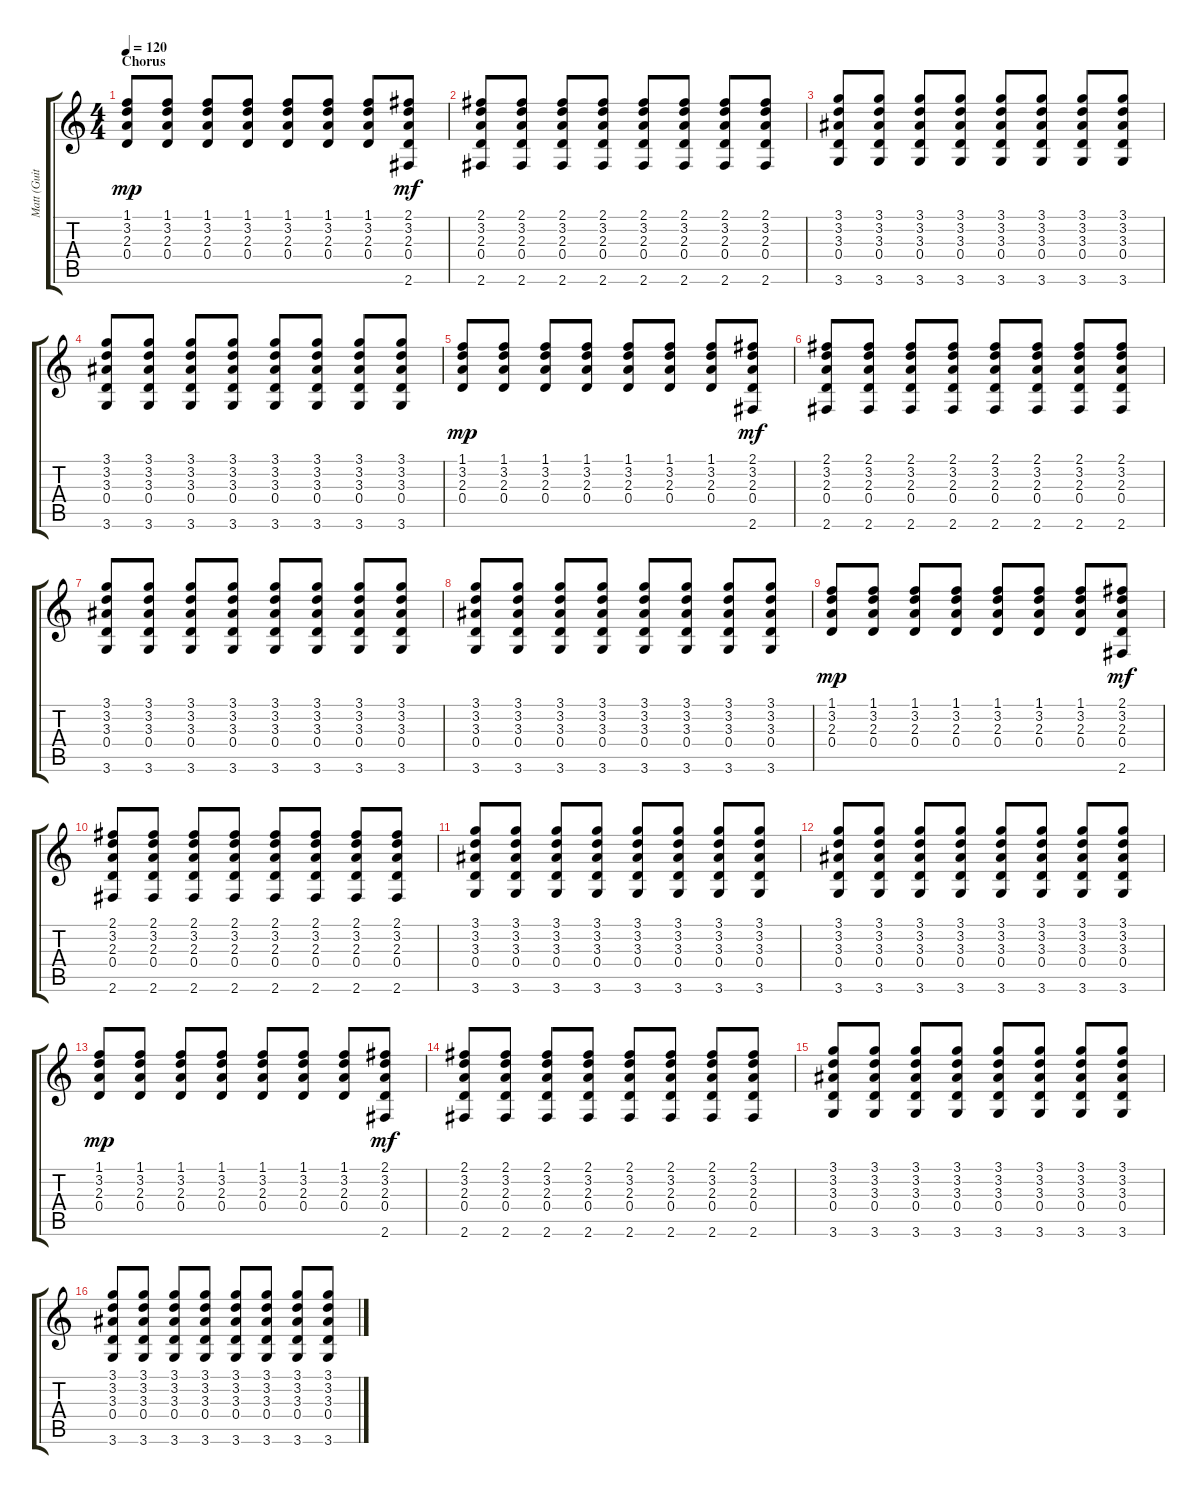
\track ("Matt (Guitar1)" "Matt (Guit") {instrument distortionguitar}
\staff {score tabs}
\tuning (E4 B3 G3 D3 A2 E2) {hide}
\ts (4 4)
\section ("" "Chorus")
\tempo 120
\clef g2
\ks c
(1.1 3.2 2.3 0.4).8{dy mp volume 10} (1.1 3.2 2.3 0.4).8 (1.1 3.2 2.3 0.4).8 (1.1 3.2 2.3 0.4).8 (1.1 3.2 2.3 0.4).8 (1.1 3.2 2.3 0.4).8 (1.1 3.2 2.3 0.4).8 (2.1 3.2 2.3 0.4 2.6).8{dy mf} |
(2.1 3.2 2.3 0.4 2.6).8 (2.1 3.2 2.3 0.4 2.6).8 (2.1 3.2 2.3 0.4 2.6).8 (2.1 3.2 2.3 0.4 2.6).8 (2.1 3.2 2.3 0.4 2.6).8 (2.1 3.2 2.3 0.4 2.6).8 (2.1 3.2 2.3 0.4 2.6).8 (2.1 3.2 2.3 0.4 2.6).8 |
(3.1 3.2 3.3 0.4 3.6).8 (3.1 3.2 3.3 0.4 3.6).8 (3.1 3.2 3.3 0.4 3.6).8 (3.1 3.2 3.3 0.4 3.6).8 (3.1 3.2 3.3 0.4 3.6).8 (3.1 3.2 3.3 0.4 3.6).8 (3.1 3.2 3.3 0.4 3.6).8 (3.1 3.2 3.3 0.4 3.6).8 |
(3.1 3.2 3.3 0.4 3.6).8 (3.1 3.2 3.3 0.4 3.6).8 (3.1 3.2 3.3 0.4 3.6).8 (3.1 3.2 3.3 0.4 3.6).8 (3.1 3.2 3.3 0.4 3.6).8 (3.1 3.2 3.3 0.4 3.6).8 (3.1 3.2 3.3 0.4 3.6).8 (3.1 3.2 3.3 0.4 3.6).8 |
(1.1 3.2 2.3 0.4).8{dy mp} (1.1 3.2 2.3 0.4).8 (1.1 3.2 2.3 0.4).8 (1.1 3.2 2.3 0.4).8 (1.1 3.2 2.3 0.4).8 (1.1 3.2 2.3 0.4).8 (1.1 3.2 2.3 0.4).8 (2.1 3.2 2.3 0.4 2.6).8{dy mf} |
(2.1 3.2 2.3 0.4 2.6).8 (2.1 3.2 2.3 0.4 2.6).8 (2.1 3.2 2.3 0.4 2.6).8 (2.1 3.2 2.3 0.4 2.6).8 (2.1 3.2 2.3 0.4 2.6).8 (2.1 3.2 2.3 0.4 2.6).8 (2.1 3.2 2.3 0.4 2.6).8 (2.1 3.2 2.3 0.4 2.6).8 |
(3.1 3.2 3.3 0.4 3.6).8 (3.1 3.2 3.3 0.4 3.6).8 (3.1 3.2 3.3 0.4 3.6).8 (3.1 3.2 3.3 0.4 3.6).8 (3.1 3.2 3.3 0.4 3.6).8 (3.1 3.2 3.3 0.4 3.6).8 (3.1 3.2 3.3 0.4 3.6).8 (3.1 3.2 3.3 0.4 3.6).8 |
(3.1 3.2 3.3 0.4 3.6).8 (3.1 3.2 3.3 0.4 3.6).8 (3.1 3.2 3.3 0.4 3.6).8 (3.1 3.2 3.3 0.4 3.6).8 (3.1 3.2 3.3 0.4 3.6).8 (3.1 3.2 3.3 0.4 3.6).8 (3.1 3.2 3.3 0.4 3.6).8 (3.1 3.2 3.3 0.4 3.6).8 |
(1.1 3.2 2.3 0.4).8{dy mp} (1.1 3.2 2.3 0.4).8 (1.1 3.2 2.3 0.4).8 (1.1 3.2 2.3 0.4).8 (1.1 3.2 2.3 0.4).8 (1.1 3.2 2.3 0.4).8 (1.1 3.2 2.3 0.4).8 (2.1 3.2 2.3 0.4 2.6).8{dy mf} |
(2.1 3.2 2.3 0.4 2.6).8 (2.1 3.2 2.3 0.4 2.6).8 (2.1 3.2 2.3 0.4 2.6).8 (2.1 3.2 2.3 0.4 2.6).8 (2.1 3.2 2.3 0.4 2.6).8 (2.1 3.2 2.3 0.4 2.6).8 (2.1 3.2 2.3 0.4 2.6).8 (2.1 3.2 2.3 0.4 2.6).8 |
(3.1 3.2 3.3 0.4 3.6).8 (3.1 3.2 3.3 0.4 3.6).8 (3.1 3.2 3.3 0.4 3.6).8 (3.1 3.2 3.3 0.4 3.6).8 (3.1 3.2 3.3 0.4 3.6).8 (3.1 3.2 3.3 0.4 3.6).8 (3.1 3.2 3.3 0.4 3.6).8 (3.1 3.2 3.3 0.4 3.6).8 |
(3.1 3.2 3.3 0.4 3.6).8 (3.1 3.2 3.3 0.4 3.6).8 (3.1 3.2 3.3 0.4 3.6).8 (3.1 3.2 3.3 0.4 3.6).8 (3.1 3.2 3.3 0.4 3.6).8 (3.1 3.2 3.3 0.4 3.6).8 (3.1 3.2 3.3 0.4 3.6).8 (3.1 3.2 3.3 0.4 3.6).8 |
(1.1 3.2 2.3 0.4).8{dy mp} (1.1 3.2 2.3 0.4).8 (1.1 3.2 2.3 0.4).8 (1.1 3.2 2.3 0.4).8 (1.1 3.2 2.3 0.4).8 (1.1 3.2 2.3 0.4).8 (1.1 3.2 2.3 0.4).8 (2.1 3.2 2.3 0.4 2.6).8{dy mf} |
(2.1 3.2 2.3 0.4 2.6).8 (2.1 3.2 2.3 0.4 2.6).8 (2.1 3.2 2.3 0.4 2.6).8 (2.1 3.2 2.3 0.4 2.6).8 (2.1 3.2 2.3 0.4 2.6).8 (2.1 3.2 2.3 0.4 2.6).8 (2.1 3.2 2.3 0.4 2.6).8 (2.1 3.2 2.3 0.4 2.6).8 |
(3.1 3.2 3.3 0.4 3.6).8 (3.1 3.2 3.3 0.4 3.6).8 (3.1 3.2 3.3 0.4 3.6).8 (3.1 3.2 3.3 0.4 3.6).8 (3.1 3.2 3.3 0.4 3.6).8 (3.1 3.2 3.3 0.4 3.6).8 (3.1 3.2 3.3 0.4 3.6).8 (3.1 3.2 3.3 0.4 3.6).8 |
(3.1 3.2 3.3 0.4 3.6).8 (3.1 3.2 3.3 0.4 3.6).8 (3.1 3.2 3.3 0.4 3.6).8 (3.1 3.2 3.3 0.4 3.6).8 (3.1 3.2 3.3 0.4 3.6).8 (3.1 3.2 3.3 0.4 3.6).8 (3.1 3.2 3.3 0.4 3.6).8 (3.1 3.2 3.3 0.4 3.6).8
